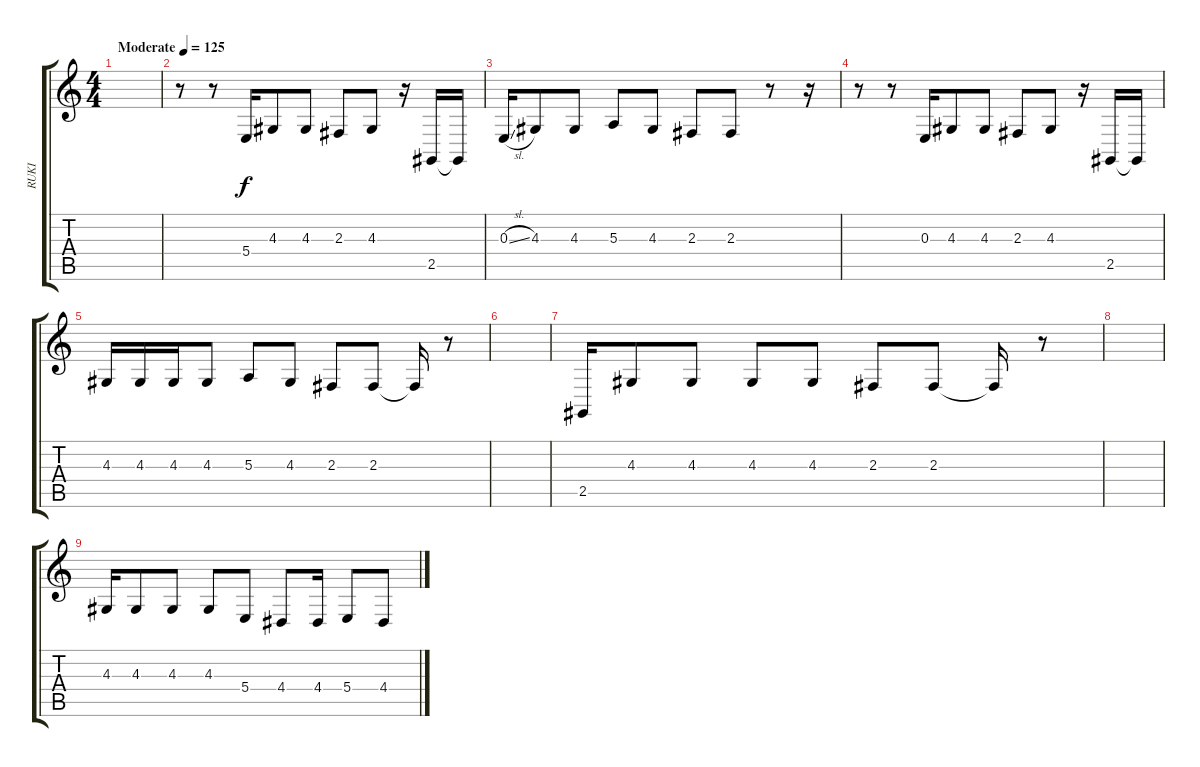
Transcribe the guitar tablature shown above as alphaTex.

\track ("RUKI" "RUKI") {instrument trumpet}
\staff {score tabs}
\tuning (Db4 Ab3 E3 B2 Gb2 B1) {hide}
\ts (4 4)
\tempo (125 "Moderate")
\clef g2
\ks c
|
r.8 r.8 5.4.16 4.3.8 4.3.8 2.3.8 4.3.8 r.16 2.5.16 2.5{t}.16 |
0.3{sl}.16 4.3.8 4.3.8 5.3.8 4.3.8 2.3.8 2.3.8 r.8 r.16 |
r.8 r.8 0.3.16 4.3.8 4.3.8 2.3.8 4.3.8 r.16 2.5.16 2.5{t}.16 |
4.3.16 4.3.16 4.3.16 4.3.8 5.3.8 4.3.8 2.3.8 2.3.8 2.3{t}.16 r.8 |
|
2.5.16 4.3.8 4.3.8 4.3.8 4.3.8 2.3.8 2.3.8 2.3{t}.16 r.8 |
|
4.3.16 4.3.8 4.3.8 4.3.8 5.4.8 4.4.8 4.4.16 5.4.8 4.4.8
